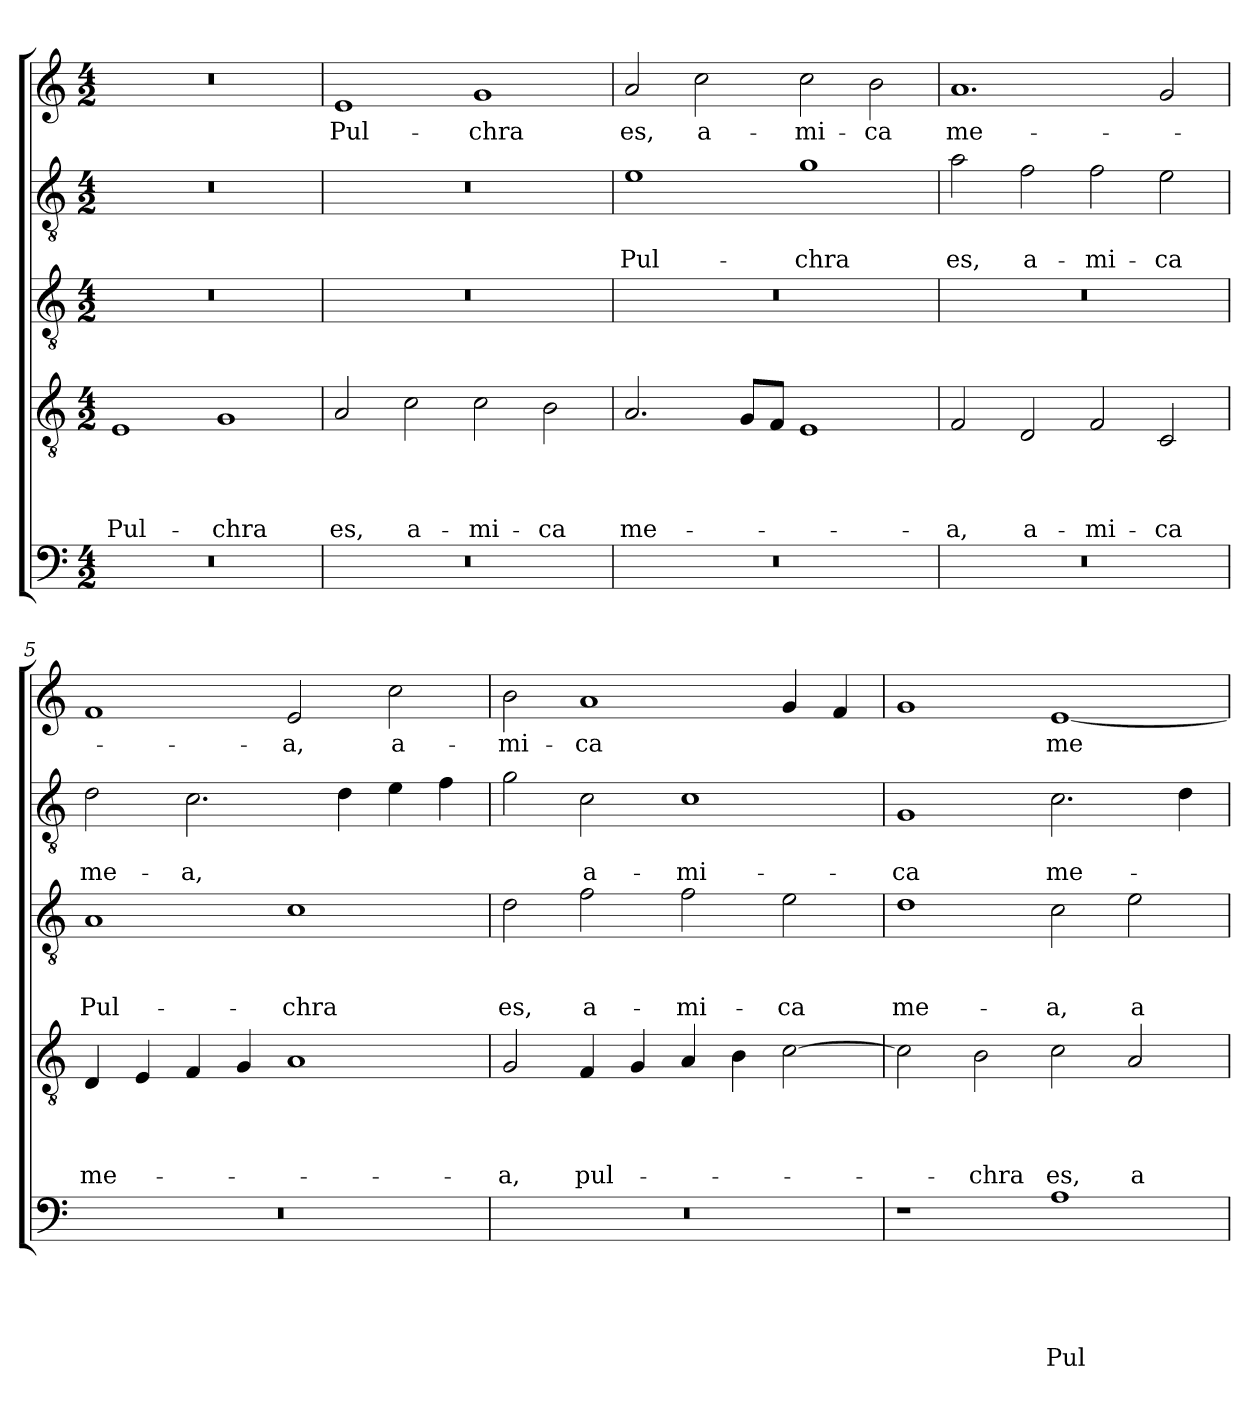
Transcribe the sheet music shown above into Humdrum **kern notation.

**kern	**text	**text	**text	**text	**text	**kern	**text	**text	**text	**text	**kern	**text	**text	**text	**kern	**text	**text	**kern	**text
*part5	*part5	*part5	*part5	*part5	*part5	*part4	*part4	*part4	*part4	*part4	*part3	*part3	*part3	*part3	*part2	*part2	*part2	*part1	*part1
*staff5	*staff5	*staff5	*staff5	*staff5	*staff5	*staff4	*staff4	*staff4	*staff4	*staff4	*staff3	*staff3	*staff3	*staff3	*staff2	*staff2	*staff2	*staff1	*staff1
*clefF4	*	*	*	*	*	*clefGv2	*	*	*	*	*clefGv2	*	*	*	*clefGv2	*	*	*clefG2	*
*ITrd8c14	*	*	*	*	*	*	*	*	*	*	*	*	*	*	*	*	*	*	*
*k[]	*	*	*	*	*	*k[]	*	*	*	*	*k[]	*	*	*	*k[]	*	*	*k[]	*
*C:	*	*	*	*	*	*C:	*	*	*	*	*C:	*	*	*	*C:	*	*	*C:	*
*M4/2	*	*	*	*	*	*M4/2	*	*	*	*	*M4/2	*	*	*	*M4/2	*	*	*M4/2	*
=1	=1	=1	=1	=1	=1	=1	=1	=1	=1	=1	=1	=1	=1	=1	=1	=1	=1	=1	=1
!	!	!	!	!	!	!	!	!	!	!LO:LY:b	!	!	!	!	!	!	!	!	!
0r	.	.	.	.	.	1E	.	.	.	Pul-	0r	.	.	.	0r	.	.	0r	.
!	!	!	!	!	!	!	!	!	!	!LO:LY:b	!	!	!	!	!	!	!	!	!
.	.	.	.	.	.	1G	.	.	.	-chra	.	.	.	.	.	.	.	.	.
=2	=2	=2	=2	=2	=2	=2	=2	=2	=2	=2	=2	=2	=2	=2	=2	=2	=2	=2	=2
!	!	!	!	!	!	!	!	!	!	!LO:LY:b	!	!	!	!	!	!	!	!	!LO:LY:b
0r	.	.	.	.	.	2A/	.	.	.	es,	0r	.	.	.	0r	.	.	1e	Pul-
!	!	!	!	!	!	!	!	!	!	!LO:LY:b	!	!	!	!	!	!	!	!	!
.	.	.	.	.	.	2c\	.	.	.	a-	.	.	.	.	.	.	.	.	.
!	!	!	!	!	!	!	!	!	!	!LO:LY:b	!	!	!	!	!	!	!	!	!LO:LY:b
.	.	.	.	.	.	2c\	.	.	.	-mi-	.	.	.	.	.	.	.	1g	-chra
!	!	!	!	!	!	!	!	!	!	!LO:LY:b	!	!	!	!	!	!	!	!	!
.	.	.	.	.	.	2B\	.	.	.	-ca	.	.	.	.	.	.	.	.	.
=3	=3	=3	=3	=3	=3	=3	=3	=3	=3	=3	=3	=3	=3	=3	=3	=3	=3	=3	=3
!	!	!	!	!	!	!	!	!	!	!LO:LY:b	!	!	!	!	!	!	!LO:LY:b	!	!LO:LY:b
0r	.	.	.	.	.	2.A/	.	.	.	me-	0r	.	.	.	1e	.	Pul-	2a/	es,
!	!	!	!	!	!	!	!	!	!	!	!	!	!	!	!	!	!	!	!LO:LY:b
.	.	.	.	.	.	.	.	.	.	.	.	.	.	.	.	.	.	2cc\	a-
.	.	.	.	.	.	8G/L	.	.	.	.	.	.	.	.	.	.	.	.	.
.	.	.	.	.	.	8F/J	.	.	.	.	.	.	.	.	.	.	.	.	.
!	!	!	!	!	!	!	!	!	!	!	!	!	!	!	!	!	!LO:LY:b	!	!LO:LY:b
.	.	.	.	.	.	1E	.	.	.	.	.	.	.	.	1g	.	-chra	2cc\	-mi-
!	!	!	!	!	!	!	!	!	!	!	!	!	!	!	!	!	!	!	!LO:LY:b
.	.	.	.	.	.	.	.	.	.	.	.	.	.	.	.	.	.	2b\	-ca
=4	=4	=4	=4	=4	=4	=4	=4	=4	=4	=4	=4	=4	=4	=4	=4	=4	=4	=4	=4
!	!	!	!	!	!	!	!	!	!	!LO:LY:b	!	!	!	!	!	!	!LO:LY:b	!	!LO:LY:b
0r	.	.	.	.	.	2F/	.	.	.	-a,	0r	.	.	.	2a\	.	es,	1.a	me-
!	!	!	!	!	!	!	!	!	!	!LO:LY:b	!	!	!	!	!	!	!LO:LY:b	!	!
.	.	.	.	.	.	2D/	.	.	.	a-	.	.	.	.	2f\	.	a-	.	.
!	!	!	!	!	!	!	!	!	!	!LO:LY:b	!	!	!	!	!	!	!LO:LY:b	!	!
.	.	.	.	.	.	2F/	.	.	.	-mi-	.	.	.	.	2f\	.	-mi-	.	.
!	!	!	!	!	!	!	!	!	!	!LO:LY:b	!	!	!	!	!	!	!LO:LY:b	!	!
.	.	.	.	.	.	2C/	.	.	.	-ca	.	.	.	.	2e\	.	-ca	2g/	.
!!LO:LB:g=z
=5	=5	=5	=5	=5	=5	=5	=5	=5	=5	=5	=5	=5	=5	=5	=5	=5	=5	=5	=5
!	!	!	!	!	!	!	!	!	!	!LO:LY:b	!	!	!	!LO:LY:b	!	!	!LO:LY:b	!	!
0r	.	.	.	.	.	4D/	.	.	.	me-	1A	.	.	Pul-	2d\	.	me-	1f	.
.	.	.	.	.	.	4E/	.	.	.	.	.	.	.	.	.	.	.	.	.
!	!	!	!	!	!	!	!	!	!	!	!	!	!	!	!	!	!LO:LY:b	!	!
.	.	.	.	.	.	4F/	.	.	.	.	.	.	.	.	2.c\	.	-a,	.	.
.	.	.	.	.	.	4G/	.	.	.	.	.	.	.	.	.	.	.	.	.
!	!	!	!	!	!	!	!	!	!	!	!	!	!	!LO:LY:b	!	!	!	!	!LO:LY:b
.	.	.	.	.	.	1A	.	.	.	.	1c	.	.	-chra	.	.	.	2e/	-a,
.	.	.	.	.	.	.	.	.	.	.	.	.	.	.	4d\	.	.	.	.
!	!	!	!	!	!	!	!	!	!	!	!	!	!	!	!	!	!	!	!LO:LY:b
.	.	.	.	.	.	.	.	.	.	.	.	.	.	.	4e\	.	.	2cc\	a-
.	.	.	.	.	.	.	.	.	.	.	.	.	.	.	4f\	.	.	.	.
=6	=6	=6	=6	=6	=6	=6	=6	=6	=6	=6	=6	=6	=6	=6	=6	=6	=6	=6	=6
!	!	!	!	!	!	!	!	!	!	!LO:LY:b	!	!	!	!LO:LY:b	!	!	!	!	!LO:LY:b
0r	.	.	.	.	.	2G/	.	.	.	-a,	2d\	.	.	es,	2g\	.	.	2b\	-mi-
!	!	!	!	!	!	!	!	!	!	!LO:LY:b	!	!	!	!LO:LY:b	!	!	!LO:LY:b	!	!LO:LY:b
.	.	.	.	.	.	4F/	.	.	.	pul-	2f\	.	.	a-	2c\	.	a-	1a	-ca
.	.	.	.	.	.	4G/	.	.	.	.	.	.	.	.	.	.	.	.	.
!	!	!	!	!	!	!	!	!	!	!	!	!	!	!LO:LY:b	!	!	!LO:LY:b	!	!
.	.	.	.	.	.	4A/	.	.	.	.	2f\	.	.	-mi-	1c	.	-mi-	.	.
.	.	.	.	.	.	4B\	.	.	.	.	.	.	.	.	.	.	.	.	.
!	!	!	!	!	!	!	!	!	!	!	!	!	!	!LO:LY:b	!	!	!	!	!
.	.	.	.	.	.	[2c\	.	.	.	.	2e\	.	.	-ca	.	.	.	4g/	.
.	.	.	.	.	.	.	.	.	.	.	.	.	.	.	.	.	.	4f/	.
=7	=7	=7	=7	=7	=7	=7	=7	=7	=7	=7	=7	=7	=7	=7	=7	=7	=7	=7	=7
!	!	!	!	!	!	!	!	!	!	!	!	!	!	!LO:LY:b	!	!	!LO:LY:b	!	!
1r	.	.	.	.	.	2c\]	.	.	.	.	1d	.	.	me-	1G	.	-ca	1g	.
!	!	!	!	!	!	!	!	!	!	!LO:LY:b	!	!	!	!	!	!	!	!	!
.	.	.	.	.	.	2B\	.	.	.	-chra	.	.	.	.	.	.	.	.	.
!	!	!	!	!	!LO:LY:b	!	!	!	!	!LO:LY:b	!	!	!	!LO:LY:b	!	!	!LO:LY:b	!	!LO:LY:b
1AA	.	.	.	.	Pul-	2c\	.	.	.	es,	2c\	.	.	-a,	2.c\	.	me-	[1e	me-
!	!	!	!	!	!	!	!	!	!	!LO:LY:b	!	!	!	!LO:LY:b	!	!	!	!	!
.	.	.	.	.	.	2A/	.	.	.	a-	2e\	.	.	a-	.	.	.	.	.
.	.	.	.	.	.	.	.	.	.	.	.	.	.	.	4d\	.	.	.	.
=	=	=	=	=	=	=	=	=	=	=	=	=	=	=	=	=	=	=	=
*-	*-	*-	*-	*-	*-	*-	*-	*-	*-	*-	*-	*-	*-	*-	*-	*-	*-	*-	*-
